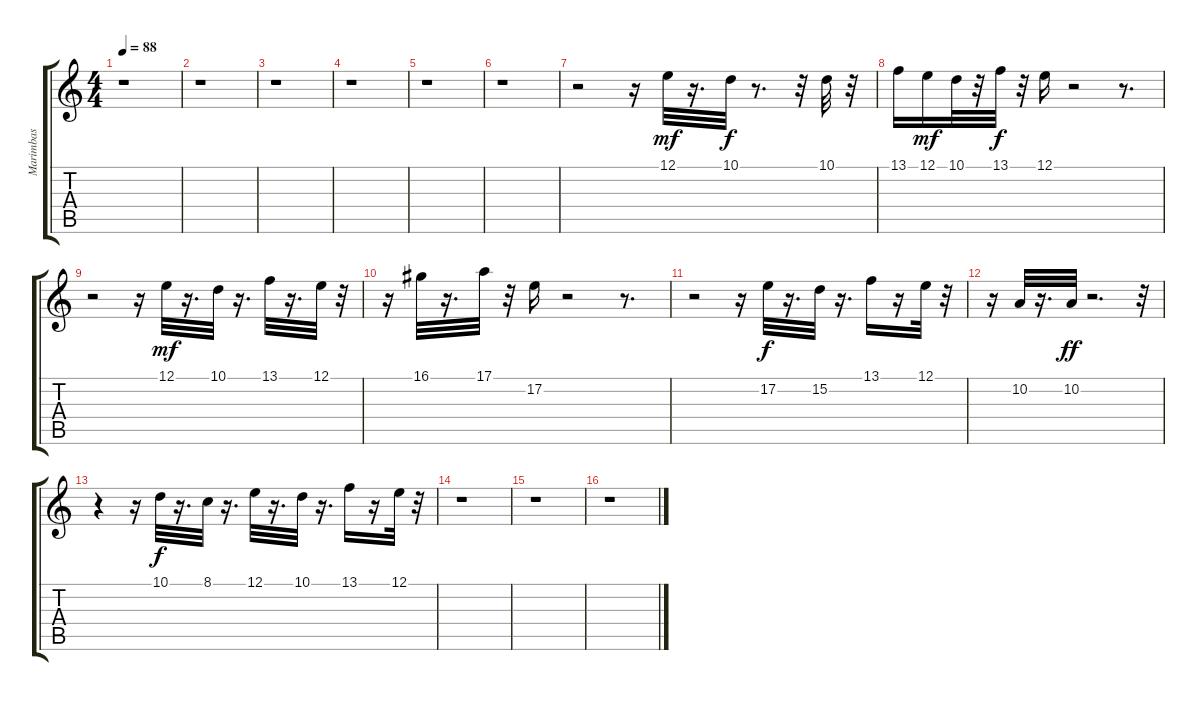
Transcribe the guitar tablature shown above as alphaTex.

\track ("Marimbas" "Marimbas") {instrument marimba}
\staff {score tabs}
\tuning (E4 B3 G3 D3 A2 E2) {hide}
\ts (4 4)
\tempo 88
\clef g2
\ks c
r.1{dy mf instrument marimba} |
r.1 |
r.1 |
r.1 |
r.1 |
r.1 |
r.2 r.16 12.1.32{volume 16} r.16{d} 10.1.32{dy f} r.8{d} r.32 10.1.32 r.32 |
13.1.16 12.1.16{dy mf} 10.1.32 r.32 13.1.32{dy f} r.32 12.1.16 r.2 r.8{d} |
r.2 r.16 12.1.32{dy mf volume 16} r.16{d} 10.1.32 r.16{d} 13.1.32 r.16{d} 12.1.32 r.32 |
r.16 16.1.32 r.16{d} 17.1.32 r.32 17.2.16 r.2 r.8{d} |
r.2 r.16 17.2.32{dy f volume 16} r.16{d} 15.2.32 r.16{d} 13.1.16 r.16 12.1.32 r.32 |
r.16 10.2.32 r.16{d} 10.2.32{dy ff} r.2{d} r.32 |
r.4 r.16 10.1.32{dy f volume 16} r.16{d} 8.1.32 r.16{d} 12.1.32 r.16{d} 10.1.32 r.16{d} 13.1.16 r.16 12.1.32 r.32 |
r.1 |
r.1 |
r.1
